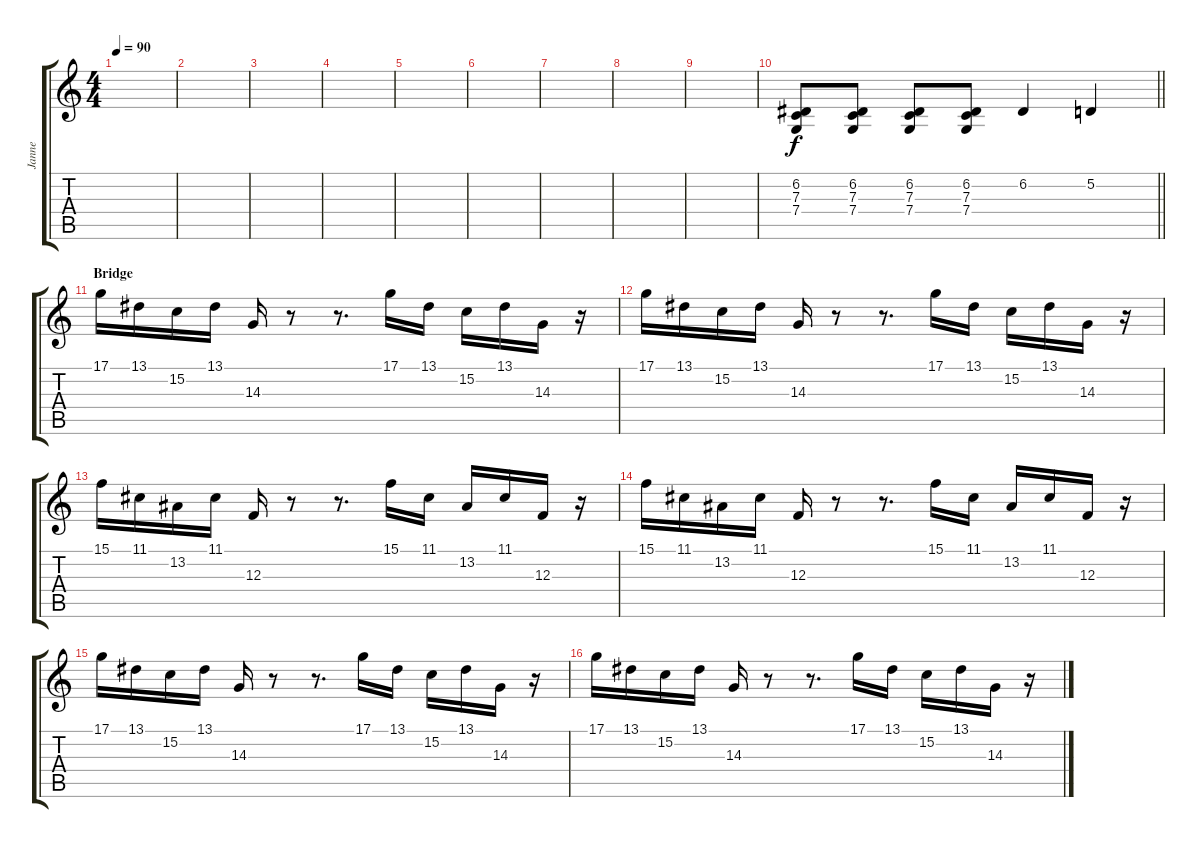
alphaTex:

\track ("Janne" "Janne") {instrument fx5brightness}
\staff {score tabs}
\tuning (D4 A3 F3 C3 G2 C2) {hide}
\ts (4 4)
\tempo 90
\clef g2
\ks c
|
|
|
|
|
|
|
|
|
\barLineRight lightlight
(6.2 7.3 7.4).8{volume 11 instrument synthstrings2} (6.2 7.3 7.4).8 (6.2 7.3 7.4).8 (6.2 7.3 7.4).8 6.2.4 5.2.4 |
\section ("" "Bridge")
17.1.16{volume 15 instrument stringensemble1} 13.1.16 15.2.16 13.1.16 14.3.16 r.8 r.8{d} 17.1.16 13.1.16 15.2.16 13.1.16 14.3.16 r.16 |
17.1.16 13.1.16 15.2.16 13.1.16 14.3.16 r.8 r.8{d} 17.1.16 13.1.16 15.2.16 13.1.16 14.3.16 r.16 |
15.1.16 11.1.16 13.2.16 11.1.16 12.3.16 r.8 r.8{d} 15.1.16 11.1.16 13.2.16 11.1.16 12.3.16 r.16 |
15.1.16 11.1.16 13.2.16 11.1.16 12.3.16 r.8 r.8{d} 15.1.16 11.1.16 13.2.16 11.1.16 12.3.16 r.16 |
17.1.16{volume 15 instrument stringensemble1} 13.1.16 15.2.16 13.1.16 14.3.16 r.8 r.8{d} 17.1.16 13.1.16 15.2.16 13.1.16 14.3.16 r.16 |
17.1.16 13.1.16 15.2.16 13.1.16 14.3.16 r.8 r.8{d} 17.1.16 13.1.16 15.2.16 13.1.16 14.3.16 r.16
